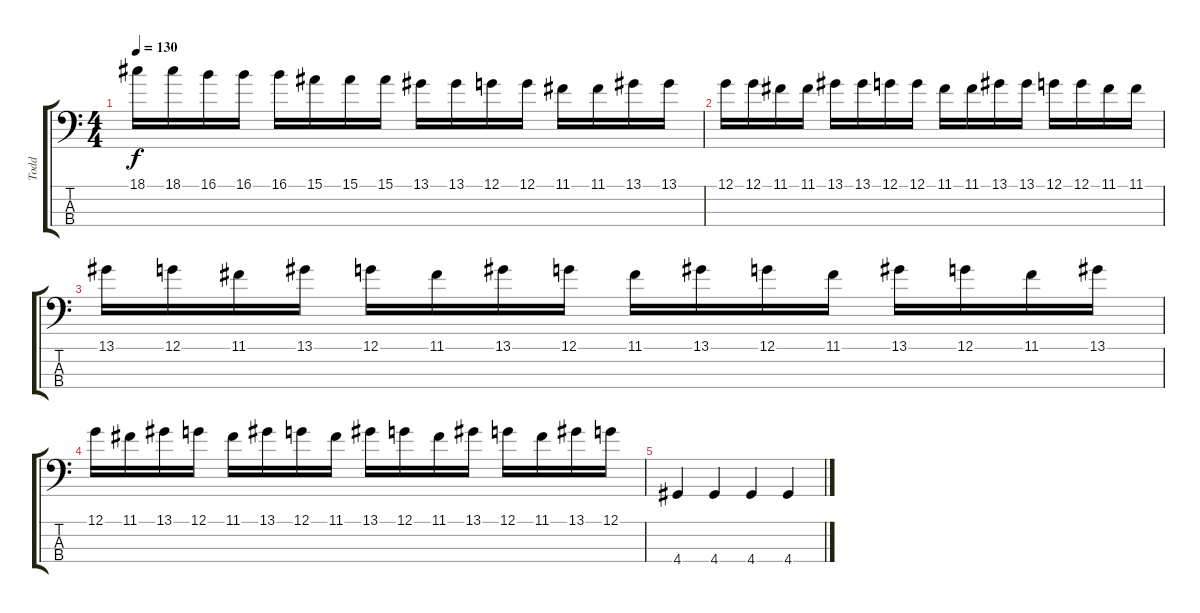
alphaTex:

\track ("Todd" "Todd") {instrument electricbasspick}
\staff {score tabs}
\tuning (G2 D2 A1 E1) {hide}
\ts (4 4)
\tempo 130
\clef f4
\ks c
18.1.16{dy f} 18.1.16 16.1.16 16.1.16 16.1.16 15.1.16 15.1.16 15.1.16 13.1.16 13.1.16 12.1.16 12.1.16 11.1.16 11.1.16 13.1.16 13.1.16 |
12.1.16 12.1.16 11.1.16 11.1.16 13.1.16 13.1.16 12.1.16 12.1.16 11.1.16 11.1.16 13.1.16 13.1.16 12.1.16 12.1.16 11.1.16 11.1.16 |
13.1.16 12.1.16 11.1.16 13.1.16 12.1.16 11.1.16 13.1.16 12.1.16 11.1.16 13.1.16 12.1.16 11.1.16 13.1.16 12.1.16 11.1.16 13.1.16 |
12.1.16 11.1.16 13.1.16 12.1.16 11.1.16 13.1.16 12.1.16 11.1.16 13.1.16 12.1.16 11.1.16 13.1.16 12.1.16 11.1.16 13.1.16 12.1.16 |
4.4.4 4.4.4 4.4.4 4.4.4
